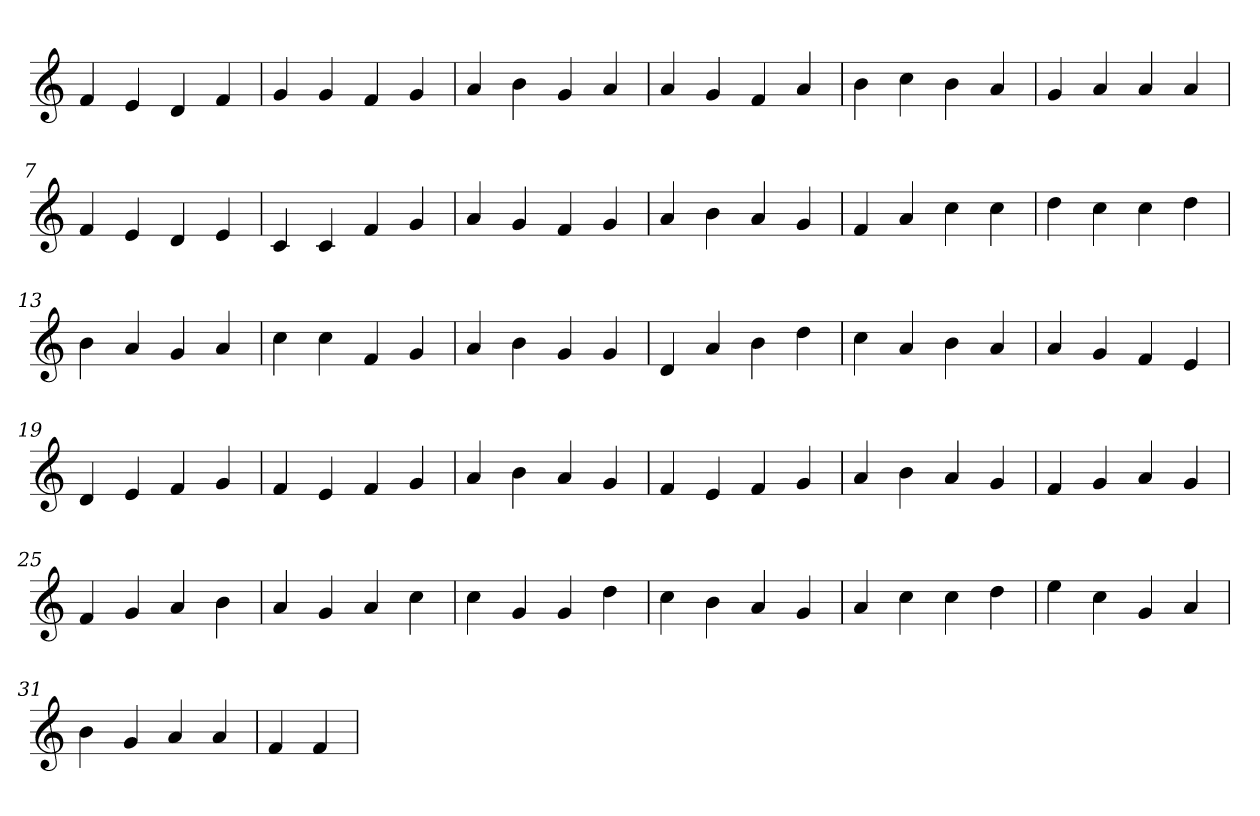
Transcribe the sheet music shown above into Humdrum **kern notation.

**kern
*part1
*staff1
*clefG2
=1
4f
4e
4d
4f
=2
4g
4g
4f
4g
=3
4a
4b
4g
4a
=4
4a
4g
4f
4a
=5
4b
4cc
4b
4a
=6
4g
4a
4a
4a
=7
4f
4e
4d
4e
=8
4c
4c
4f
4g
=9
4a
4g
4f
4g
=10
4a
4b
4a
4g
=11
4f
4a
4cc
4cc
=12
4dd
4cc
4cc
4dd
=13
4b
4a
4g
4a
=14
4cc
4cc
4f
4g
=15
4a
4b
4g
4g
=16
4d
4a
4b
4dd
=17
4cc
4a
4b
4a
=18
4a
4g
4f
4e
=19
4d
4e
4f
4g
=20
4f
4e
4f
4g
=21
4a
4b
4a
4g
=22
4f
4e
4f
4g
=23
4a
4b
4a
4g
=24
4f
4g
4a
4g
=25
4f
4g
4a
4b
=26
4a
4g
4a
4cc
=27
4cc
4g
4g
4dd
=28
4cc
4b
4a
4g
=29
4a
4cc
4cc
4dd
=30
4ee
4cc
4g
4a
=31
4b
4g
4a
4a
=32
4f
4f
=
*-
